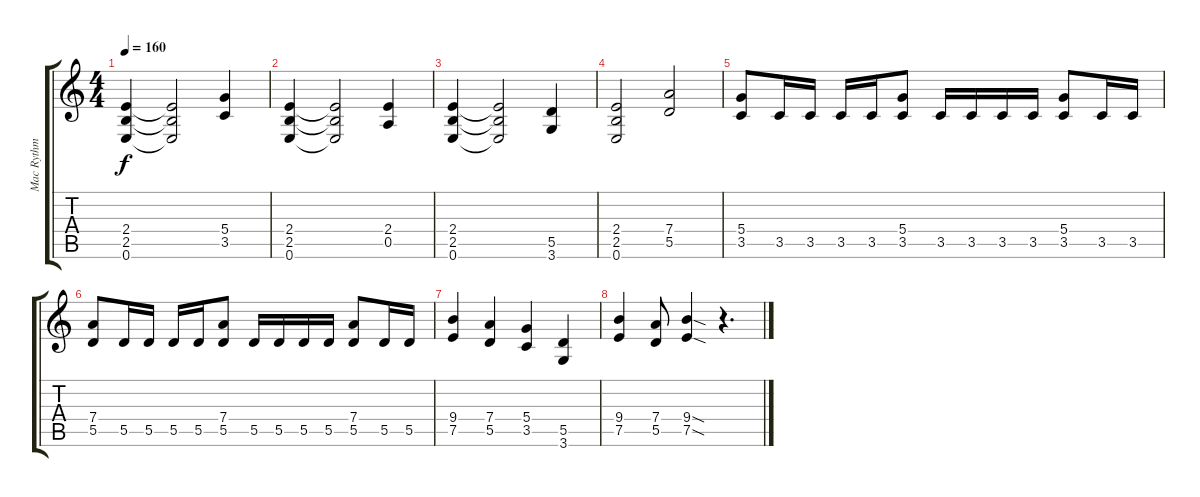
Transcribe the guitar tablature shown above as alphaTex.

\track ("Mac Rythm Guitar" "Mac Rythm ") {instrument overdrivenguitar}
\staff {score tabs}
\tuning (E4 B3 G3 D3 A2 E2) {hide}
\ts (4 4)
\tempo 160
\clef g2
\ks c
(2.4 2.5 0.6).4{dy f} (2.4{t} 2.5{t} 0.6{t}).2 (5.4 3.5).4 |
(2.4 2.5 0.6).4 (2.4{t} 2.5{t} 0.6{t}).2 (2.4 0.5).4 |
(2.4 2.5 0.6).4 (2.4{t} 2.5{t} 0.6{t}).2 (5.5 3.6).4 |
(2.4 2.5 0.6).2 (7.4 5.5).2 |
(5.4 3.5).8 3.5.16 3.5.16 3.5.16 3.5.16 (5.4 3.5).8 3.5.16 3.5.16 3.5.16 3.5.16 (5.4 3.5).8 3.5.16 3.5.16 |
(7.4 5.5).8 5.5.16 5.5.16 5.5.16 5.5.16 (7.4 5.5).8 5.5.16 5.5.16 5.5.16 5.5.16 (7.4 5.5).8 5.5.16 5.5.16 |
(9.4 7.5).4 (7.4 5.5).4 (5.4 3.5).4 (5.5 3.6).4 |
(9.4 7.5).4 (7.4 5.5).8 (9.4{sod} 7.5{sod}).4 r.4{d}
